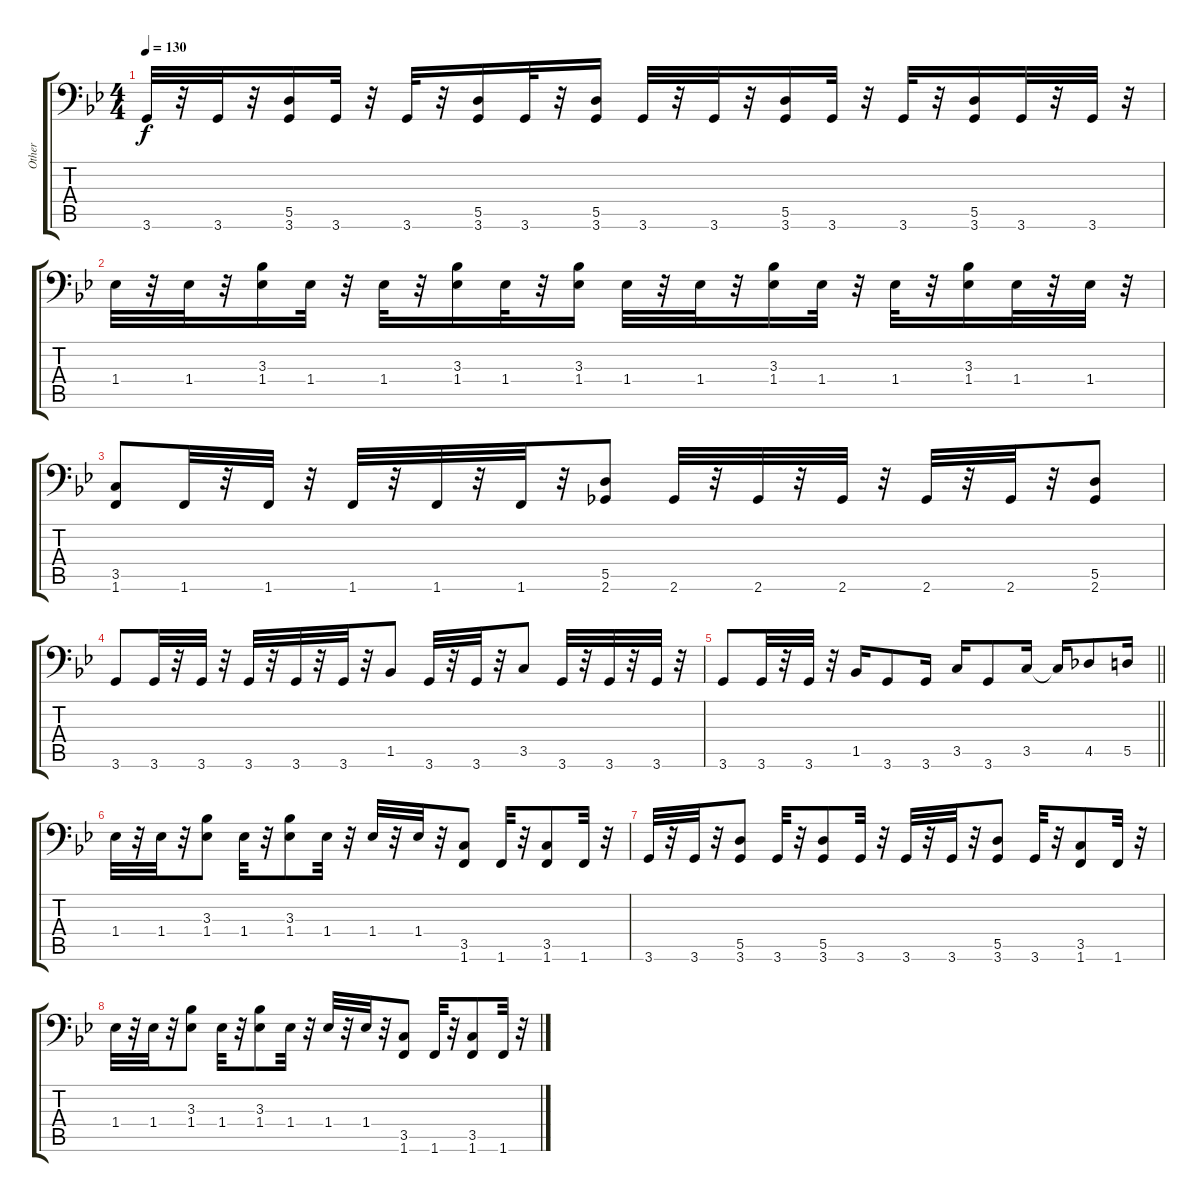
\track ("Other" "Other") {instrument distortionguitar}
\staff {score tabs}
\tuning (E3 B2 G2 D2 A1 E1) {hide}
\ts (4 4)
\tempo 130
\clef f4
\ks bb
3.6.32{dy f} r.32 3.6.32 r.32 (5.5 3.6).16 3.6.32 r.32 3.6.32 r.32 (5.5 3.6).16 3.6.32 r.32 (5.5 3.6).16 3.6.32 r.32 3.6.32 r.32 (5.5 3.6).16 3.6.32 r.32 3.6.32 r.32 (5.5 3.6).16 3.6.32 r.32 3.6.32 r.32 |
1.4.32 r.32 1.4.32 r.32 (3.3 1.4).16 1.4.32 r.32 1.4.32 r.32 (3.3 1.4).16 1.4.32 r.32 (3.3 1.4).16 1.4.32 r.32 1.4.32 r.32 (3.3 1.4).16 1.4.32 r.32 1.4.32 r.32 (3.3 1.4).16 1.4.32 r.32 1.4.32 r.32 |
(3.5 1.6).8 1.6.32 r.32 1.6.32 r.32 1.6.32 r.32 1.6.32 r.32 1.6.32 r.32 (5.5 2.6).8 2.6.32 r.32 2.6.32 r.32 2.6.32 r.32 2.6.32 r.32 2.6.32 r.32 (5.5 2.6).8 |
3.6.8 3.6.32 r.32 3.6.32 r.32 3.6.32 r.32 3.6.32 r.32 3.6.32 r.32 1.5.8 3.6.32 r.32 3.6.32 r.32 3.5.8 3.6.32 r.32 3.6.32 r.32 3.6.32 r.32 |
\barLineRight lightlight
3.6.8 3.6.32 r.32 3.6.32 r.32 1.5.16 3.6.8 3.6.16 3.5.16 3.6.8 3.5.16 3.5{t}.16 4.5.8 5.5.16 |
1.4.32 r.32 1.4.32 r.32 (3.3 1.4).8 1.4.32 r.32 (3.3 1.4).8 1.4.32 r.32 1.4.32 r.32 1.4.32 r.32 (3.5 1.6).8 1.6.32 r.32 (3.5 1.6).8 1.6.32 r.32 |
3.6.32 r.32 3.6.32 r.32 (5.5 3.6).8 3.6.32 r.32 (5.5 3.6).8 3.6.32 r.32 3.6.32 r.32 3.6.32 r.32 (5.5 3.6).8 3.6.32 r.32 (3.5 1.6).8 1.6.32 r.32 |
1.4.32 r.32 1.4.32 r.32 (3.3 1.4).8 1.4.32 r.32 (3.3 1.4).8 1.4.32 r.32 1.4.32 r.32 1.4.32 r.32 (3.5 1.6).8 1.6.32 r.32 (3.5 1.6).8 1.6.32 r.32
